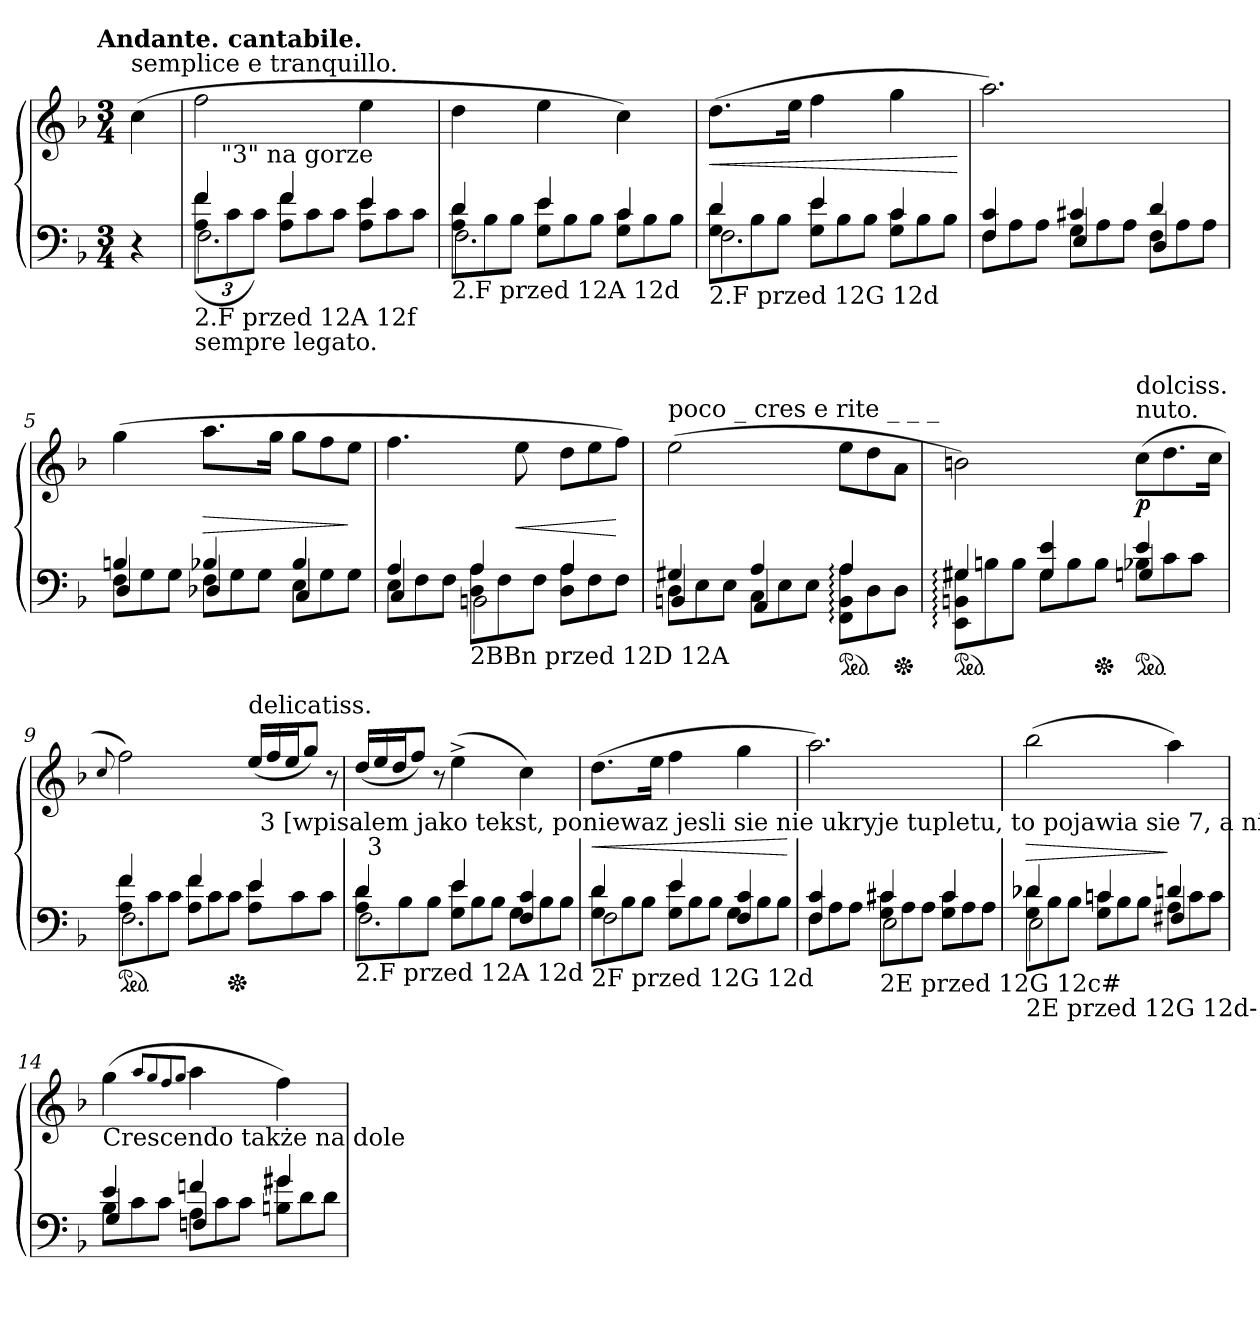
**kern	**kern	**dynam
*part1	*part1	*part1
*staff2	*staff1	*staff1/2
*clefF4	*clefG2	*
*k[b-]	*k[b-]	*
!!LO:TX:omd:t=Andante. cantabile.
*M3/4	*M3/4	*
=	=	=
!	!LO:TX:a:t=semplice e tranquillo.	!
4r	(4cc	.
=1	=1	=1
*^	*	*
*	*^	*	*
!LO:TX:b:t=2.F przed 12A 12f	!	!	!	!
!LO:TX:b:t=sempre legato.	!	!	!	!
4f	(>12A 12fL	2.F\	2ff	.
!	!LO:TX:a:t="3" na gorze	!	!	!
.	12c	.	.	.
.	12cJ)	.	.	.
*	*Xtuplet	*	*	*
4f	12A 12fL	.	.	.
.	12c	.	.	.
.	12cJ	.	.	.
4e	12A 12eL	.	4ee	.
.	12c	.	.	.
.	12cJ	.	.	.
=2	=2	=2	=2	=2
!LO:TX:b:t=2.F przed 12A 12d	!	!	!	!
4d	12A 12dL	2.F\	4dd	.
.	12B-	.	.	.
.	12B-J	.	.	.
4e	12G 12eL	.	4ee	.
.	12B-	.	.	.
.	12B-J	.	.	.
4c	12G 12cL	.	4cc)	.
.	12B-	.	.	.
.	12B-J	.	.	.
=3	=3	=3	=3	=3
!LO:TX:b:t=2.F przed 12G 12d	!	!	!	!
4d	12G 12dL	2.F\	(>8.ddL	<
.	12B-	.	.	.
.	12B-J	.	.	.
.	.	.	16eeJk	.
4e	12G 12eL	.	4ff	.
.	12B-	.	.	.
.	12B-J	.	.	.
4c	12G 12cL	.	4gg	.
.	12B-	.	.	.
.	12B-J	.	.	.
*v	*v	*v	*	*
.	.	[
=4	=4	=4
*^	*	*
*	*^	*	*
4c	12FL	4F/	2.aa)	.
.	12A	.	.	.
.	12AJ	.	.	.
4c#X	12GL	4E/	.	.
.	12A	.	.	.
.	12AJ	.	.	.
4d	12FL	4D/	.	.
.	12A	.	.	.
.	12AJ	.	.	.
=5	=5	=5	=5	=5
4Bn	12FL	4D/	(4gg	.
.	12G	.	.	.
.	12GJ	.	.	.
4B-X	12FL	4D-X/	8.aaL	>
.	12G	.	.	.
.	12GJ	.	.	.
.	.	.	16ggJk	.
*	*	*	*Xtuplet	*
4B-	12EL	4C/	12ggL	.
.	12G	.	12ff	.
.	12GJ	.	12eeJ	]
=6	=6	=6	=6	=6
4A	12EL	4C/	4.ff	.
.	12F	.	.	.
.	12FJ	.	.	.
!LO:TX:b:t=2BBn przed 12D 12A	!	!	!	!
4A	12D 12AL	2BBn\	.	.
.	12F	.	.	.
.	.	.	8ee	<
.	12FJ	.	.	.
4A	12D 12AL	.	12ddL	.
.	12F	.	12ee	.
.	12FJ	.	12ffJ)	[
=7	=7	=7	=7	=7
!	!	!	!LO:TX:a:t=poco _ cres e rite _ _ _	!
4G#X	12DL	4BBn/	(>2ee	.
.	12E	.	.	.
.	12EJ	.	.	.
4A	12CL	4AA/	.	.
.	12E	.	.	.
.	12EJ	.	.	.
*ped	*	*	*	*
4A	12FF: 12BB: 12A:L	4rAAAyy	12eeL	.
.	12D	.	12dd	.
*Xped	*	*	*	*
.	12DJ	.	12aJ	.
=8	=8	=8	=8	=8
*ped	*	*	*	*
4G#X	12EE: 12BBn: 12G#X:L	2rFFFyy	2bn)	.
.	12Bn	.	.	.
.	12BJ	.	.	.
4G# 4e	12G#L	.	.	.
.	12B	.	.	.
*Xped	*	*	*	*
.	12BJ	.	.	.
!	!	!	!LO:TX:a:t=nuto.	!
!	!	!	!LO:TX:a:t=dolciss.	!
*ped	*	*	*	*
4e	12B-XL	4Gn/	(12ccL	p
.	12c	.	12.dd	.
.	12cJ	.	.	.
.	.	.	24ccJk	.
=9	=9	=9	=9	=9
.	.	.	8qqcc/	.
!LO:TX:b:t=2.F przed 12A 12f	!	!	!	!
*ped	*	*	*	*
4f	12A 12fL	2.F\	2ff)	.
.	12c	.	.	.
.	12cJ	.	.	.
4f	12A 12fL	.	.	.
.	12c	.	.	.
*Xped	*	*	*	*
.	12cJ	.	.	.
!	!	!	!LO:TX:a:t=delicatiss.	!
4e	12A 12eL	.	(<28ee/LL	.
!	!	!	!LO:TX:b:t=3 [wpisalem jako tekst, poniewaz jesli sie nie ukryje tupletu, to pojawia sie 7, a nie 3]	!
.	.	.	28ff	.
.	.	.	28eeJ	.
.	12c	.	.	.
.	.	.	14ggJ)	.
.	12cJ	.	.	.
.	.	.	14r	.
=10	=10	=10	=10	=10
!LO:TX:b:t=2.F przed 12A 12d	!	!	!	!
4d	12A 12dL	2.F\	(<28dd/LL	.
!	!	!	!LO:TX:b:t=3	!
.	.	.	28ee	.
.	.	.	28ddJ	.
.	12B-	.	.	.
.	.	.	14ffJ)	.
.	12B-J	.	.	.
.	.	.	14r	.
4e	12G 12eL	.	(>4ee^	.
.	12B-	.	.	.
.	12B-J	.	.	.
4F 4c	12GL	.	4cc)	.
.	12B-	.	.	.
.	12B-J	.	.	.
=11	=11	=11	=11	=11
!LO:TX:b:t=2F przed 12G 12d	!	!	!	!
4d	12G 12dL	2F\	(>8.ddL	<
.	12B-	.	.	.
.	12B-J	.	.	.
.	.	.	16eeJk	.
4e	12G 12eL	.	4ff	.
.	12B-	.	.	.
.	12B-J	.	.	.
4F/ 4c/	12GL	4ryy	4gg	.
.	12B-	.	.	.
.	12B-J	.	.	.
*v	*v	*v	*	*
.	.	[
=12	=12	=12
*^	*	*
*	*^	*	*
4c	12FL	4F/	2.aa)	.
.	12A	.	.	.
.	12AJ	.	.	.
!LO:TX:b:t=2E przed 12G 12c#	!	!	!	!
4c#X	12G 12c#XL	2E\	.	.
.	12A	.	.	.
.	12AJ	.	.	.
4c#	12G 12c#L	.	.	.
.	12A	.	.	.
.	12AJ	.	.	.
=13	=13	=13	=13	=13
!LO:TX:b:t=2E przed 12G 12d-	!	!	!	!
4d-X	12G 12d-XL	2E\	(2bb-	>
.	12B-	.	.	.
.	12B-J	.	.	.
4cn	12G 12cnL	.	.	.
.	12B-	.	.	.
.	12B-J	.	.	.
4dn	12AL	4F#X/	4aa)	]
.	12c	.	.	.
.	12cJ	.	.	.
=14	=14	=14	=14	=14
!LO:TX:a:t=Crescendo także na dole	!	!	!	!
4e	12B-L	4G/	(>4gg	.
.	12c	.	.	.
.	12cJ	.	.	.
.	.	.	8qaa/L	.
.	.	.	8qgg/	.
.	.	.	8qff/	.
.	.	.	8qgg/J	.
4fn	12AL	4Fn/	4aa	.
.	12c	.	.	.
.	12cJ	.	.	.
4g#X	12Bn 12g#XL	4rGGyy	4ff)	.
.	12d	.	.	.
.	12dJ	.	.	.
*v	*v	*v	*	*
=	=	=
*-	*-	*-
